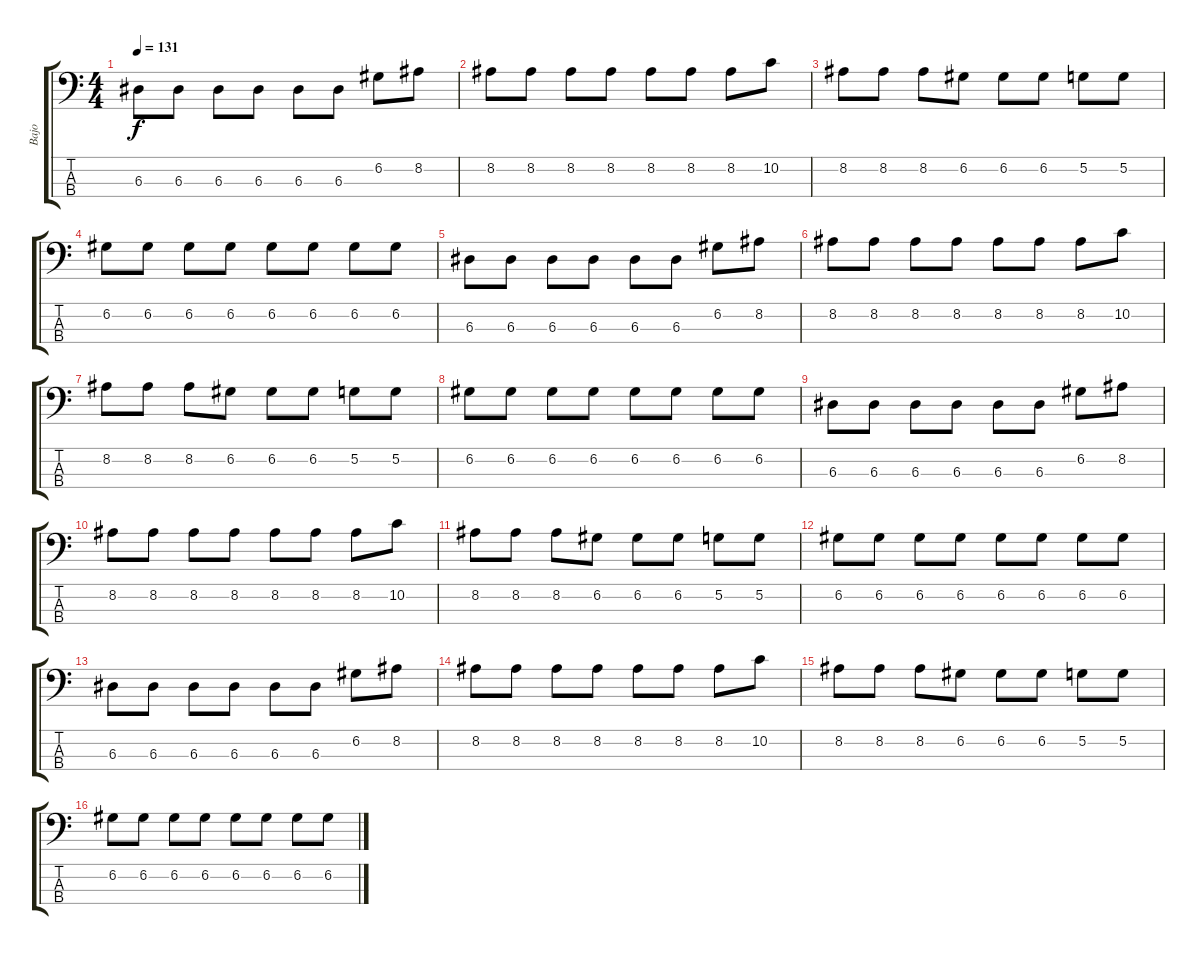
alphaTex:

\track ("Bajo" "Bajo") {instrument electricbassfinger}
\staff {score tabs}
\tuning (G2 D2 A1 E1) {hide}
\ts (4 4)
\tempo 131
\clef f4
\ks c
6.3.8{dy f} 6.3.8 6.3.8 6.3.8 6.3.8 6.3.8 6.2.8 8.2.8 |
8.2.8 8.2.8 8.2.8 8.2.8 8.2.8 8.2.8 8.2.8 10.2.8 |
8.2.8 8.2.8 8.2.8 6.2.8 6.2.8 6.2.8 5.2.8 5.2.8 |
6.2.8 6.2.8 6.2.8 6.2.8 6.2.8 6.2.8 6.2.8 6.2.8 |
6.3.8 6.3.8 6.3.8 6.3.8 6.3.8 6.3.8 6.2.8 8.2.8 |
8.2.8 8.2.8 8.2.8 8.2.8 8.2.8 8.2.8 8.2.8 10.2.8 |
8.2.8 8.2.8 8.2.8 6.2.8 6.2.8 6.2.8 5.2.8 5.2.8 |
6.2.8 6.2.8 6.2.8 6.2.8 6.2.8 6.2.8 6.2.8 6.2.8 |
6.3.8 6.3.8 6.3.8 6.3.8 6.3.8 6.3.8 6.2.8 8.2.8 |
8.2.8 8.2.8 8.2.8 8.2.8 8.2.8 8.2.8 8.2.8 10.2.8 |
8.2.8 8.2.8 8.2.8 6.2.8 6.2.8 6.2.8 5.2.8 5.2.8 |
6.2.8 6.2.8 6.2.8 6.2.8 6.2.8 6.2.8 6.2.8 6.2.8 |
6.3.8 6.3.8 6.3.8 6.3.8 6.3.8 6.3.8 6.2.8 8.2.8 |
8.2.8 8.2.8 8.2.8 8.2.8 8.2.8 8.2.8 8.2.8 10.2.8 |
8.2.8 8.2.8 8.2.8 6.2.8 6.2.8 6.2.8 5.2.8 5.2.8 |
6.2.8 6.2.8 6.2.8 6.2.8 6.2.8 6.2.8 6.2.8 6.2.8
